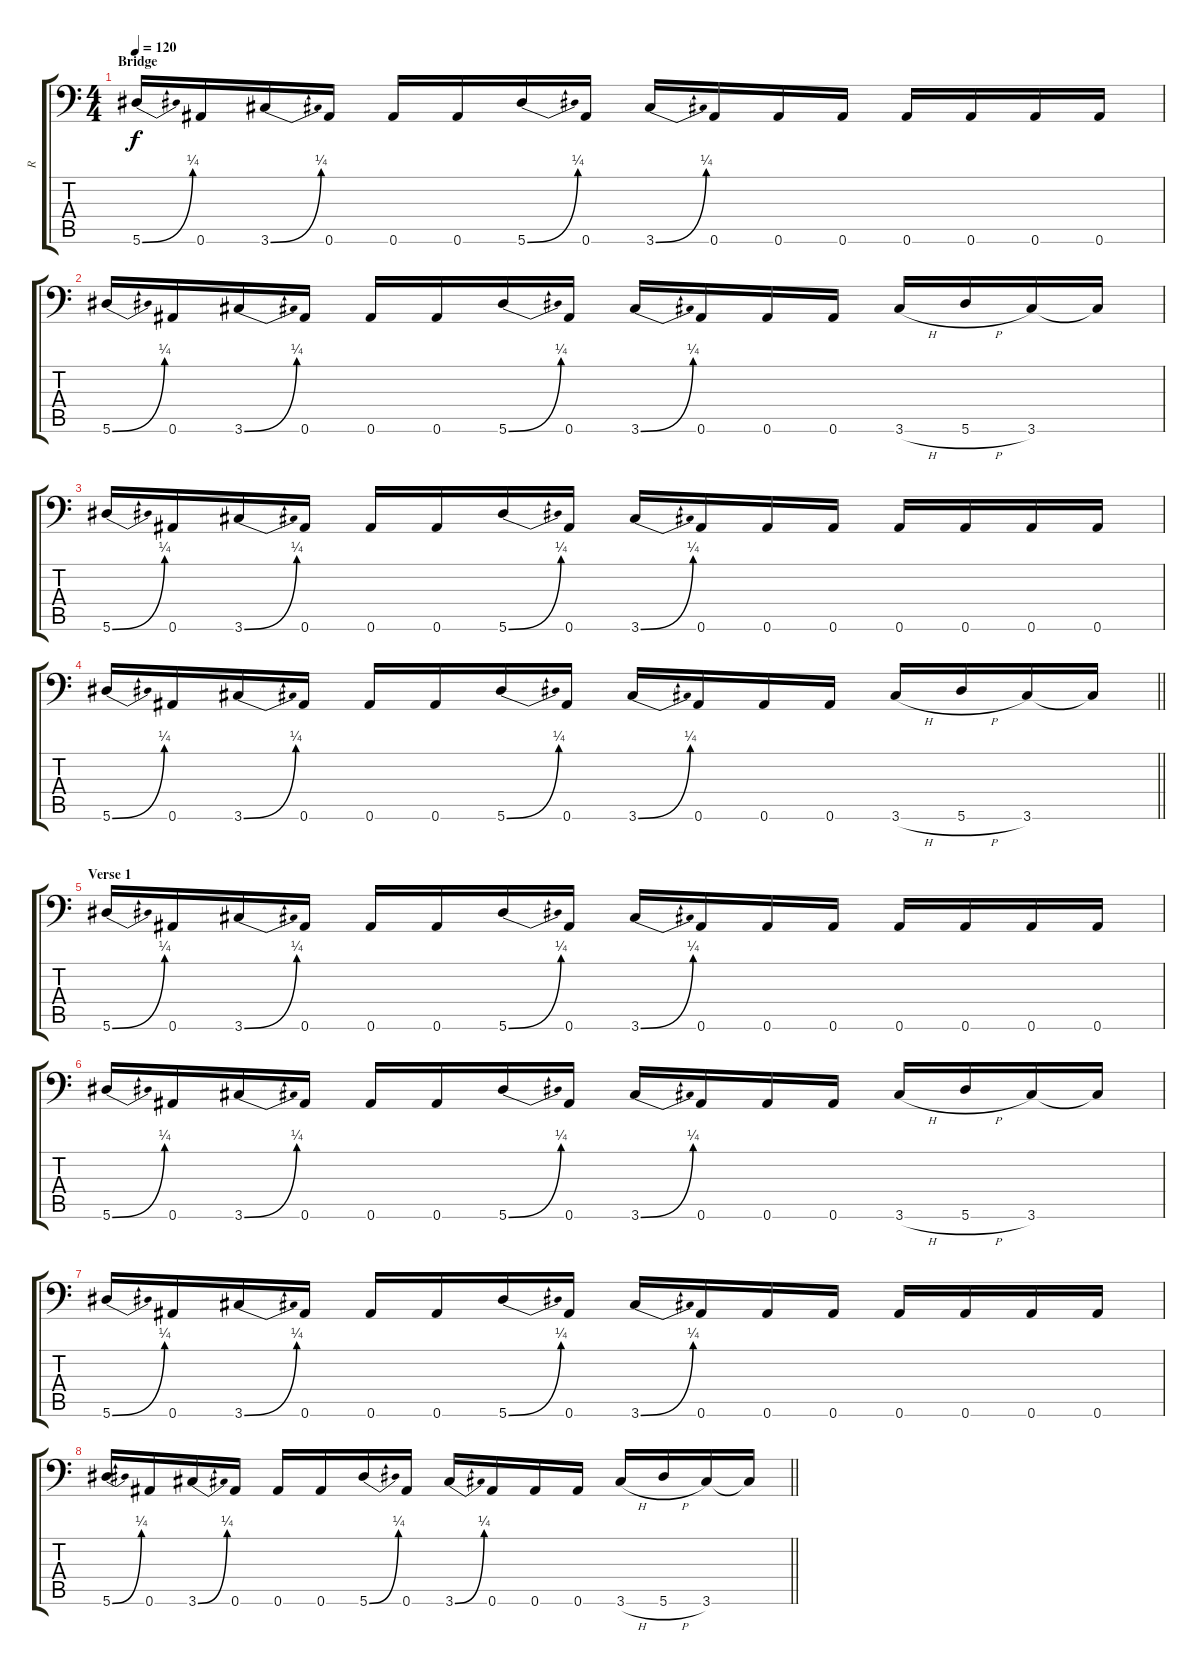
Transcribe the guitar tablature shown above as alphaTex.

\track ("R" "R") {instrument distortionguitar}
\staff {score tabs}
\tuning (C4 G3 Eb3 Bb2 F2 Bb1) {hide}
\ts (4 4)
\section ("" "Bridge")
\tempo 120
\clef f4
\ks c
5.6{be (bend 0 0 60 1)}.16{dy f} 0.6.16 3.6{be (bend 0 0 60 1)}.16 0.6.16 0.6.16 0.6.16 5.6{be (bend 0 0 60 1)}.16 0.6.16 3.6{be (bend 0 0 60 1)}.16 0.6.16 0.6.16 0.6.16 0.6.16 0.6.16 0.6.16 0.6.16 |
5.6{be (bend 0 0 60 1)}.16 0.6.16 3.6{be (bend 0 0 60 1)}.16 0.6.16 0.6.16 0.6.16 5.6{be (bend 0 0 60 1)}.16 0.6.16 3.6{be (bend 0 0 60 1)}.16 0.6.16 0.6.16 0.6.16 3.6{h}.16 5.6{h}.16 3.6.16 3.6{t}.16 |
5.6{be (bend 0 0 60 1)}.16 0.6.16 3.6{be (bend 0 0 60 1)}.16 0.6.16 0.6.16 0.6.16 5.6{be (bend 0 0 60 1)}.16 0.6.16 3.6{be (bend 0 0 60 1)}.16 0.6.16 0.6.16 0.6.16 0.6.16 0.6.16 0.6.16 0.6.16 |
\barLineRight lightlight
5.6{be (bend 0 0 60 1)}.16 0.6.16 3.6{be (bend 0 0 60 1)}.16 0.6.16 0.6.16 0.6.16 5.6{be (bend 0 0 60 1)}.16 0.6.16 3.6{be (bend 0 0 60 1)}.16 0.6.16 0.6.16 0.6.16 3.6{h}.16 5.6{h}.16 3.6.16 3.6{t}.16 |
\section ("" "Verse 1")
5.6{be (bend 0 0 60 1)}.16 0.6.16 3.6{be (bend 0 0 60 1)}.16 0.6.16 0.6.16 0.6.16 5.6{be (bend 0 0 60 1)}.16 0.6.16 3.6{be (bend 0 0 60 1)}.16 0.6.16 0.6.16 0.6.16 0.6.16 0.6.16 0.6.16 0.6.16 |
5.6{be (bend 0 0 60 1)}.16 0.6.16 3.6{be (bend 0 0 60 1)}.16 0.6.16 0.6.16 0.6.16 5.6{be (bend 0 0 60 1)}.16 0.6.16 3.6{be (bend 0 0 60 1)}.16 0.6.16 0.6.16 0.6.16 3.6{h}.16 5.6{h}.16 3.6.16 3.6{t}.16 |
5.6{be (bend 0 0 60 1)}.16 0.6.16 3.6{be (bend 0 0 60 1)}.16 0.6.16 0.6.16 0.6.16 5.6{be (bend 0 0 60 1)}.16 0.6.16 3.6{be (bend 0 0 60 1)}.16 0.6.16 0.6.16 0.6.16 0.6.16 0.6.16 0.6.16 0.6.16 |
\barLineRight lightlight
5.6{be (bend 0 0 60 1)}.16 0.6.16 3.6{be (bend 0 0 60 1)}.16 0.6.16 0.6.16 0.6.16 5.6{be (bend 0 0 60 1)}.16 0.6.16 3.6{be (bend 0 0 60 1)}.16 0.6.16 0.6.16 0.6.16 3.6{h}.16 5.6{h}.16 3.6.16 3.6{t}.16
